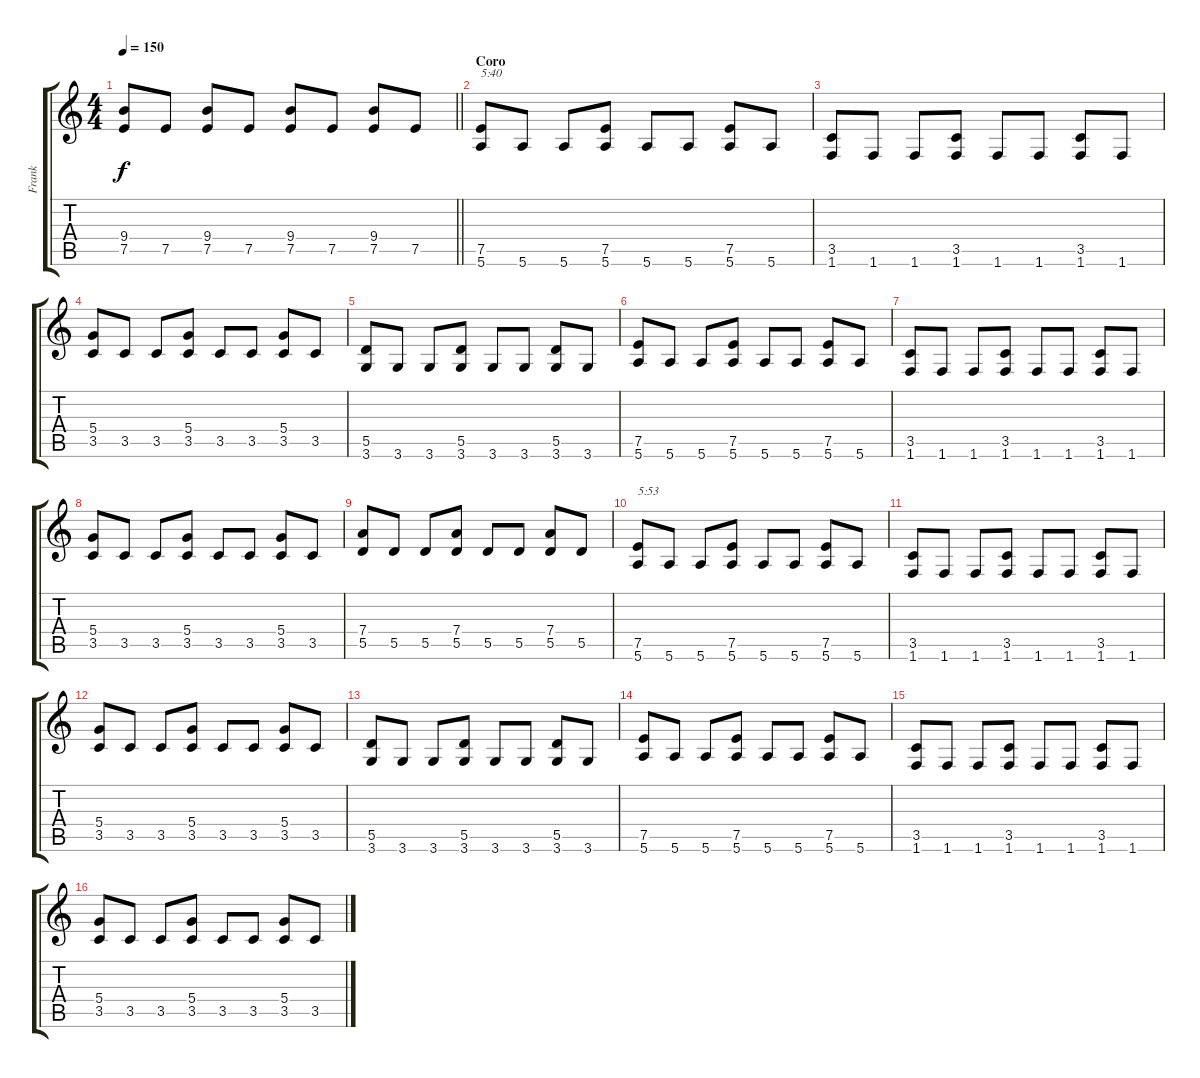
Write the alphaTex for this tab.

\track ("Frank" "Frank") {instrument distortionguitar}
\staff {score tabs}
\tuning (E4 B3 G3 D3 A2 E2) {hide}
\ts (4 4)
\tempo 150
\clef g2
\barLineRight lightlight
\ks c
(9.4 7.5).8{dy f} 7.5.8 (9.4 7.5).8 7.5.8 (9.4 7.5).8 7.5.8 (9.4 7.5).8 7.5.8 |
\section ("" "Coro")
(7.5 5.6).8{txt "5:40"} 5.6.8 5.6.8 (7.5 5.6).8 5.6.8 5.6.8 (7.5 5.6).8 5.6.8 |
(3.5 1.6).8 1.6.8 1.6.8 (3.5 1.6).8 1.6.8 1.6.8 (3.5 1.6).8 1.6.8 |
(5.4 3.5).8 3.5.8 3.5.8 (5.4 3.5).8 3.5.8 3.5.8 (5.4 3.5).8 3.5.8 |
(5.5 3.6).8 3.6.8 3.6.8 (5.5 3.6).8 3.6.8 3.6.8 (5.5 3.6).8 3.6.8 |
(7.5 5.6).8 5.6.8 5.6.8 (7.5 5.6).8 5.6.8 5.6.8 (7.5 5.6).8 5.6.8 |
(3.5 1.6).8 1.6.8 1.6.8 (3.5 1.6).8 1.6.8 1.6.8 (3.5 1.6).8 1.6.8 |
(5.4 3.5).8 3.5.8 3.5.8 (5.4 3.5).8 3.5.8 3.5.8 (5.4 3.5).8 3.5.8 |
(7.4 5.5).8 5.5.8 5.5.8 (7.4 5.5).8 5.5.8 5.5.8 (7.4 5.5).8 5.5.8 |
(7.5 5.6).8{txt "5:53"} 5.6.8 5.6.8 (7.5 5.6).8 5.6.8 5.6.8 (7.5 5.6).8 5.6.8 |
(3.5 1.6).8 1.6.8 1.6.8 (3.5 1.6).8 1.6.8 1.6.8 (3.5 1.6).8 1.6.8 |
(5.4 3.5).8 3.5.8 3.5.8 (5.4 3.5).8 3.5.8 3.5.8 (5.4 3.5).8 3.5.8 |
(5.5 3.6).8 3.6.8 3.6.8 (5.5 3.6).8 3.6.8 3.6.8 (5.5 3.6).8 3.6.8 |
(7.5 5.6).8 5.6.8 5.6.8 (7.5 5.6).8 5.6.8 5.6.8 (7.5 5.6).8 5.6.8 |
(3.5 1.6).8 1.6.8 1.6.8 (3.5 1.6).8 1.6.8 1.6.8 (3.5 1.6).8 1.6.8 |
(5.4 3.5).8 3.5.8 3.5.8 (5.4 3.5).8 3.5.8 3.5.8 (5.4 3.5).8 3.5.8
